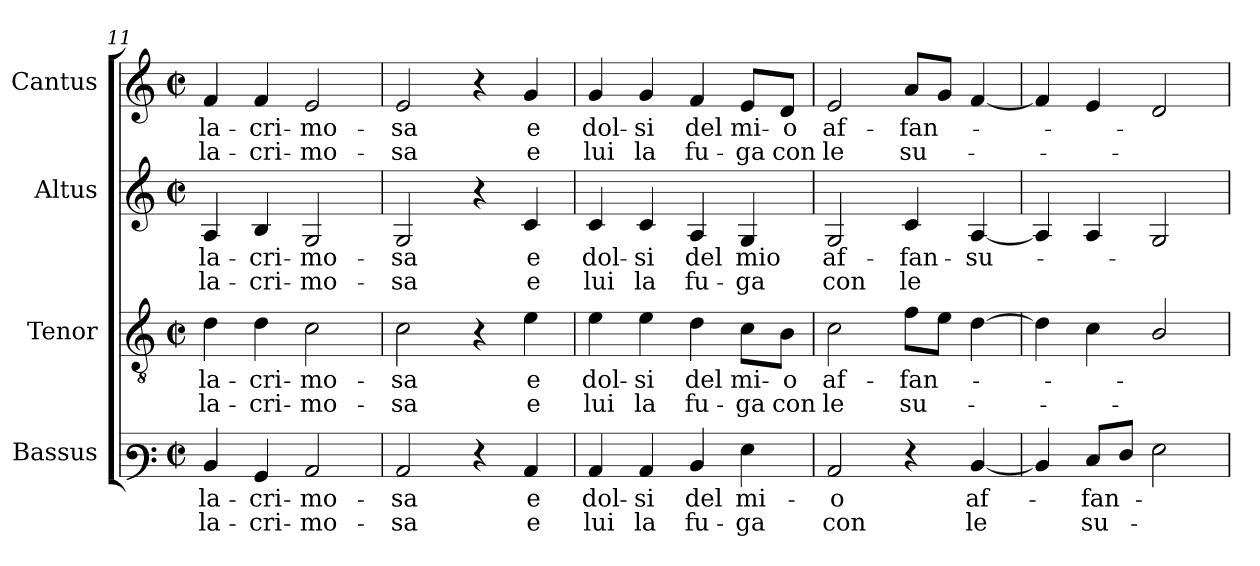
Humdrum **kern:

**kern	**text	**text	**kern	**text	**text	**kern	**text	**text	**kern	**text	**text
*part4	*part4	*part4	*part3	*part3	*part3	*part2	*part2	*part2	*part1	*part1	*part1
*staff4	*staff4	*staff4	*staff3	*staff3	*staff3	*staff2	*staff2	*staff2	*staff1	*staff1	*staff1
*I"Bassus	*	*	*I"Tenor	*	*	*I"Altus	*	*	*I"Cantus	*	*
*I'B.	*	*	*I'T.	*	*	*I'A.	*	*	*I'S.	*	*
*clefF3	*	*	*clefGv2	*	*	*clefG2	*	*	*clefG2	*	*
*	*	*	*ITrd7c12	*	*	*	*	*	*	*	*
*k[]	*	*	*k[]	*	*	*k[]	*	*	*k[]	*	*
*C:	*	*	*C:	*	*	*C:	*	*	*C:	*	*
*M2/2	*	*	*M2/2	*	*	*M2/2	*	*	*M2/2	*	*
*met(c|)	*	*	*met(c|)	*	*	*met(c|)	*	*	*met(c|)	*	*
=11	=11	=11	=11	=11	=11	=11	=11	=11	=11	=11	=11
!	!LO:LY:b:color=#000000	!LO:LY:b:color=#000000	!	!	!	!	!	!	!	!	!
!	!	!	!	!LO:LY:b:color=#000000	!LO:LY:b:color=#000000	!	!	!	!	!	!
!	!	!	!	!	!	!	!LO:LY:b:color=#000000	!LO:LY:b:color=#000000	!	!	!
!	!	!	!	!	!	!	!	!	!	!LO:LY:b:color=#000000	!LO:LY:b:color=#000000
4Di/	la-	la-	4Di\	la-	la-	4Ai/	la-	la-	4fi/	la-	la-
!	!LO:LY:b:color=#000000	!LO:LY:b:color=#000000	!	!	!	!	!	!	!	!	!
!	!	!	!	!LO:LY:b:color=#000000	!LO:LY:b:color=#000000	!	!	!	!	!	!
!	!	!	!	!	!	!	!LO:LY:b:color=#000000	!LO:LY:b:color=#000000	!	!	!
!	!	!	!	!	!	!	!	!	!	!LO:LY:b:color=#000000	!LO:LY:b:color=#000000
4BBi/	-cri-	-cri-	4Di\	-cri-	-cri-	4Bi/	-cri-	-cri-	4fi/	-cri-	-cri-
!	!LO:LY:b:color=#000000	!LO:LY:b:color=#000000	!	!	!	!	!	!	!	!	!
!	!	!	!	!LO:LY:b:color=#000000	!LO:LY:b:color=#000000	!	!	!	!	!	!
!	!	!	!	!	!	!	!LO:LY:b:color=#000000	!LO:LY:b:color=#000000	!	!	!
!	!	!	!	!	!	!	!	!	!	!LO:LY:b:color=#000000	!LO:LY:b:color=#000000
2Ci/	-mo-	-mo-	2Ci\	-mo-	-mo-	2Gi/	-mo-	-mo-	2ei/	-mo-	-mo-
=12	=12	=12	=12	=12	=12	=12	=12	=12	=12	=12	=12
!	!LO:LY:b:color=#000000	!LO:LY:b:color=#000000	!	!	!	!	!	!	!	!	!
!	!	!	!	!LO:LY:b:color=#000000	!LO:LY:b:color=#000000	!	!	!	!	!	!
!	!	!	!	!	!	!	!LO:LY:b:color=#000000	!LO:LY:b:color=#000000	!	!	!
!	!	!	!	!	!	!	!	!	!	!LO:LY:b:color=#000000	!LO:LY:b:color=#000000
2Ci/	-sa	-sa	2Ci\	-sa	-sa	2Gi/	-sa	-sa	2ei/	-sa	-sa
4r	.	.	4r	.	.	4r	.	.	4r	.	.
!	!LO:LY:b:color=#000000	!LO:LY:b:color=#000000	!	!	!	!	!	!	!	!	!
!	!	!	!	!LO:LY:b:color=#000000	!LO:LY:b:color=#000000	!	!	!	!	!	!
!	!	!	!	!	!	!	!LO:LY:b:color=#000000	!LO:LY:b:color=#000000	!	!	!
!	!	!	!	!	!	!	!	!	!	!LO:LY:b:color=#000000	!LO:LY:b:color=#000000
4Ci/	e	e	4Ei\	e	e	4ci/	e	e	4gi/	e	e
=13	=13	=13	=13	=13	=13	=13	=13	=13	=13	=13	=13
!	!LO:LY:b:color=#000000	!LO:LY:b:color=#000000	!	!	!	!	!	!	!	!	!
!	!	!	!	!LO:LY:b:color=#000000	!LO:LY:b:color=#000000	!	!	!	!	!	!
!	!	!	!	!	!	!	!LO:LY:b:color=#000000	!LO:LY:b:color=#000000	!	!	!
!	!	!	!	!	!	!	!	!	!	!LO:LY:b:color=#000000	!LO:LY:b:color=#000000
4Ci/	dol-	lui	4Ei\	dol-	lui	4ci/	dol-	lui	4gi/	dol-	lui
!	!LO:LY:b:color=#000000	!LO:LY:b:color=#000000	!	!	!	!	!	!	!	!	!
!	!	!	!	!LO:LY:b:color=#000000	!LO:LY:b:color=#000000	!	!	!	!	!	!
!	!	!	!	!	!	!	!LO:LY:b:color=#000000	!LO:LY:b:color=#000000	!	!	!
!	!	!	!	!	!	!	!	!	!	!LO:LY:b:color=#000000	!LO:LY:b:color=#000000
4Ci/	-si	la	4Ei\	-si	la	4ci/	-si	la	4gi/	-si	la
!	!LO:LY:b:color=#000000	!LO:LY:b:color=#000000	!	!	!	!	!	!	!	!	!
!	!	!	!	!LO:LY:b:color=#000000	!LO:LY:b:color=#000000	!	!	!	!	!	!
!	!	!	!	!	!	!	!LO:LY:b:color=#000000	!LO:LY:b:color=#000000	!	!	!
!	!	!	!	!	!	!	!	!	!	!LO:LY:b:color=#000000	!LO:LY:b:color=#000000
4Di/	del	fu-	4Di\	del	fu-	4Ai/	del	fu-	4fi/	del	fu-
!	!LO:LY:b:color=#000000	!LO:LY:b:color=#000000	!	!	!	!	!	!	!	!	!
!	!	!	!	!LO:LY:b:color=#000000	!LO:LY:b:color=#000000	!	!	!	!	!	!
!	!	!	!	!	!	!	!LO:LY:b:color=#000000	!LO:LY:b:color=#000000	!	!	!
!	!	!	!	!	!	!	!	!	!	!LO:LY:b:color=#000000	!LO:LY:b:color=#000000
4Gi\	mi-	-ga	8Ci\L	mi-	-ga	4Gi/	mio	-ga	8ei/L	mi-	-ga
!	!	!	!	!LO:LY:b:color=#000000	!LO:LY:b:color=#000000	!	!	!	!	!	!
!	!	!	!	!	!	!	!	!	!	!LO:LY:b:color=#000000	!LO:LY:b:color=#000000
.	.	.	8BBi\J	-o	con	.	.	.	8di/J	-o	con
!!LO:PB:g=z
=14	=14	=14	=14	=14	=14	=14	=14	=14	=14	=14	=14
!	!LO:LY:b:color=#000000	!LO:LY:b:color=#000000	!	!	!	!	!	!	!	!	!
!	!	!	!	!LO:LY:b:color=#000000	!LO:LY:b:color=#000000	!	!	!	!	!	!
!	!	!	!	!	!	!	!LO:LY:b:color=#000000	!LO:LY:b:color=#000000	!	!	!
!	!	!	!	!	!	!	!	!	!	!LO:LY:b:color=#000000	!LO:LY:b:color=#000000
2Ci/	-o	con	2Ci\	af-	le	2Gi/	af-	con	2ei/	af-	le
!	!	!	!	!LO:LY:b:color=#000000	!LO:LY:b:color=#000000	!	!	!	!	!	!
!	!	!	!	!	!	!	!LO:LY:b:color=#000000	!LO:LY:b:color=#000000	!	!	!
!	!	!	!	!	!	!	!	!	!	!LO:LY:b:color=#000000	!LO:LY:b:color=#000000
4r	.	.	8Fi\L	-fan-	su-	4ci/	-fan-	le	8ai/L	-fan-	su-
.	.	.	8Ei\J	.	.	.	.	.	8gi/J	.	.
!	!LO:LY:b:color=#000000	!LO:LY:b:color=#000000	!	!	!	!	!	!	!	!	!
!	!	!	!	!	!	!	!LO:LY:b:color=#000000	!	!	!	!
[4Di/	af-	le	[4Di\	.	.	[4Ai/	su-	.	[4fi/	.	.
=15	=15	=15	=15	=15	=15	=15	=15	=15	=15	=15	=15
4Di/]	.	.	4Di\]	.	.	4Ai/]	.	.	4fi/]	.	.
!	!LO:LY:b:color=#000000	!LO:LY:b:color=#000000	!	!	!	!	!	!	!	!	!
8Ei/L	-fan-	su-	4Ci\	.	.	4Ai/	.	.	4ei/	.	.
8Fi/J	.	.	.	.	.	.	.	.	.	.	.
2Gi\	.	.	2BBi/	.	.	2Gi/	.	.	2di/	.	.
=	=	=	=	=	=	=	=	=	=	=	=
*-	*-	*-	*-	*-	*-	*-	*-	*-	*-	*-	*-
